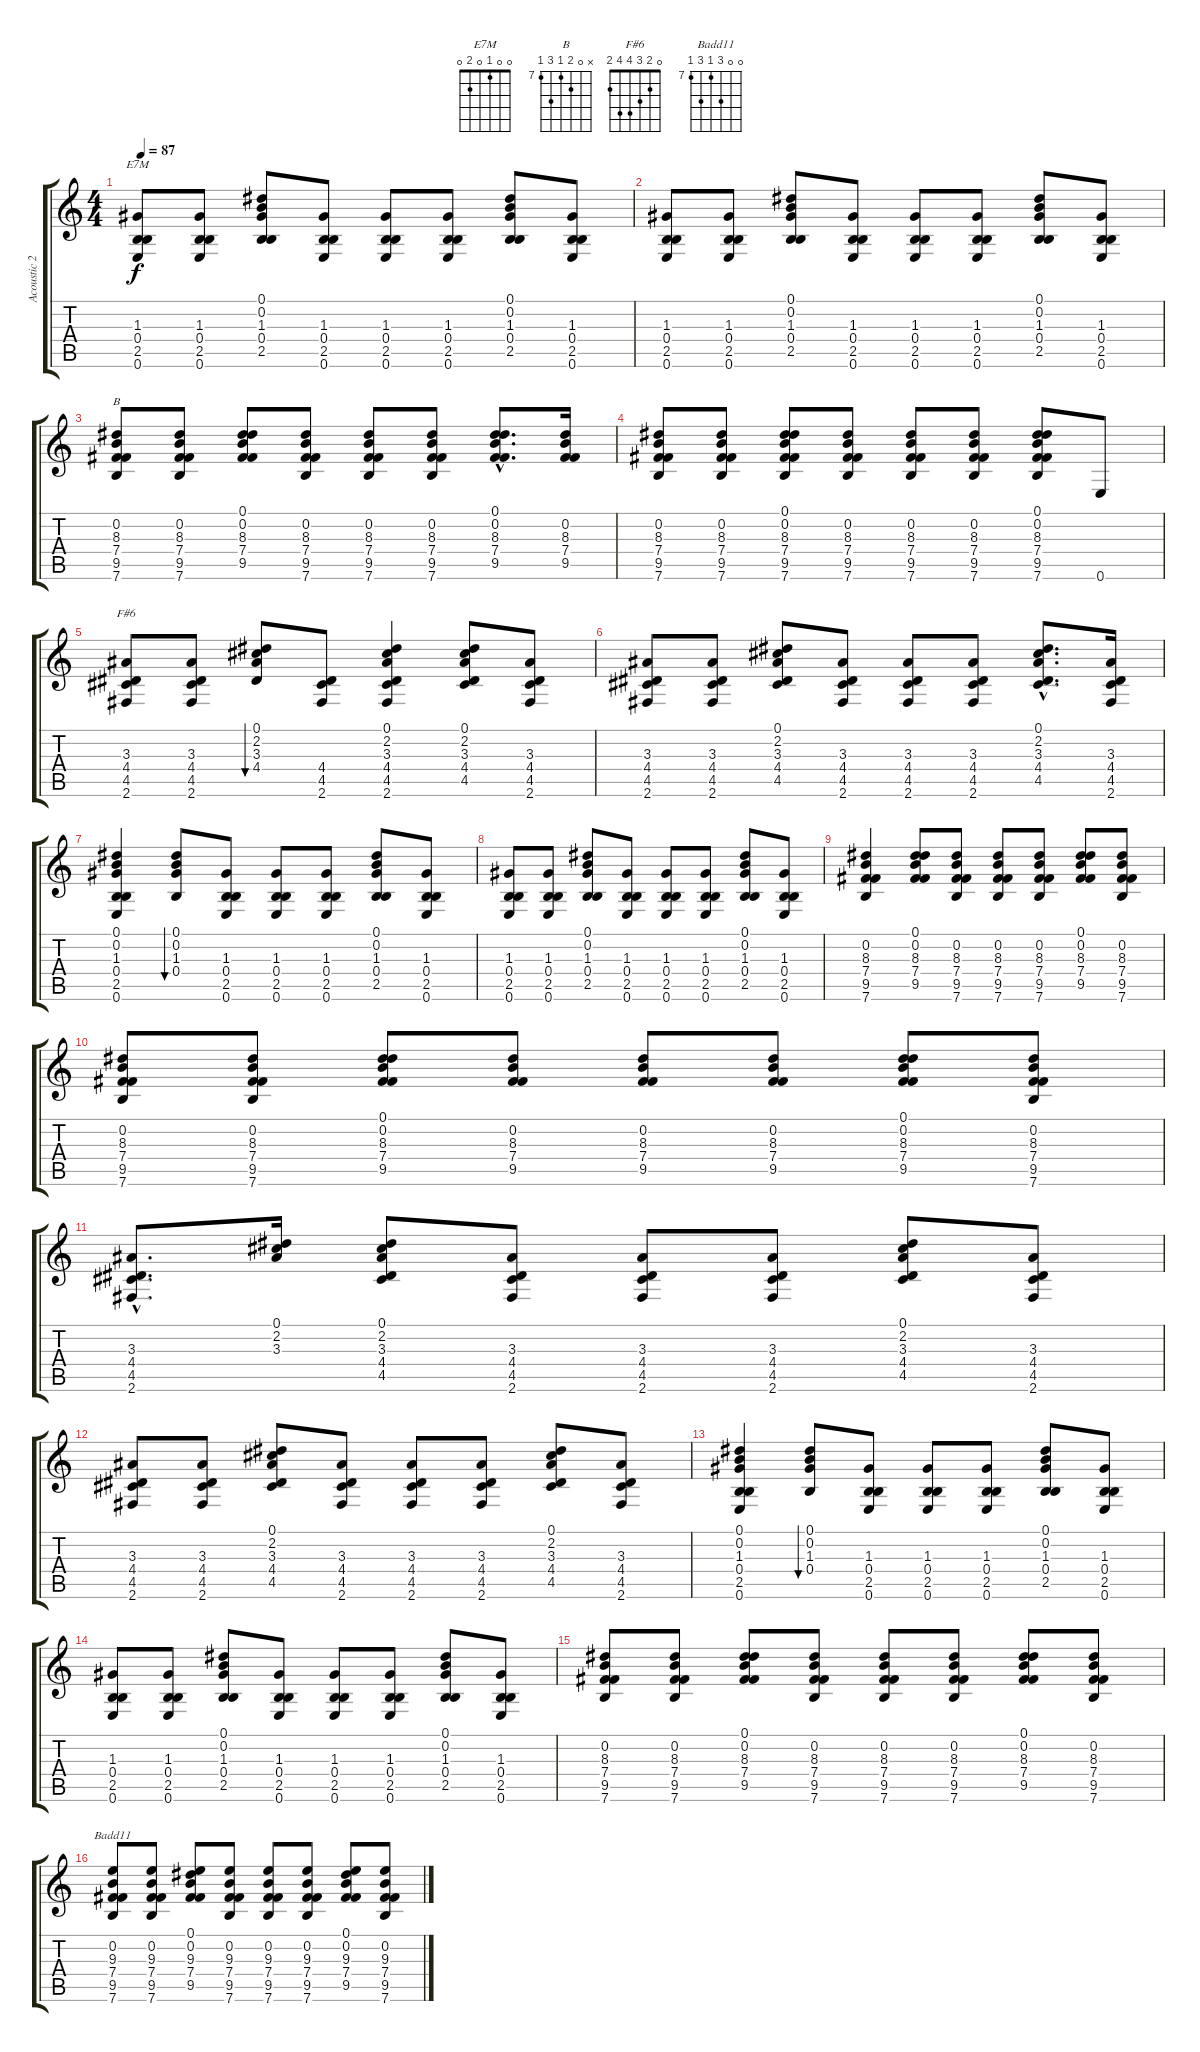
\track ("Acoustic 2" "Acoustic 2") {instrument acousticguitarnylon}
\staff {score tabs}
\tuning (Eb4 B3 G3 B2 A2 E2) {hide}
\chord ("E7M" 0 0 1 0 2 0)
\chord ("B" x 0 8 7 9 7) {firstfret 7}
\chord ("F#6" 0 2 3 4 4 2)
\chord ("Badd11" 0 0 9 7 9 7) {firstfret 7}
\ts (4 4)
\tempo 87
\clef g2
\ks c
(1.3 0.4 2.5 0.6).8{ch "E7M" dy f} (1.3 0.4 2.5 0.6).8 (0.1 0.2 1.3 0.4 2.5).8 (1.3 0.4 2.5 0.6).8 (1.3 0.4 2.5 0.6).8 (1.3 0.4 2.5 0.6).8 (0.1 0.2 1.3 0.4 2.5).8 (1.3 0.4 2.5 0.6).8 |
(1.3 0.4 2.5 0.6).8 (1.3 0.4 2.5 0.6).8 (0.1 0.2 1.3 0.4 2.5).8 (1.3 0.4 2.5 0.6).8 (1.3 0.4 2.5 0.6).8 (1.3 0.4 2.5 0.6).8 (0.1 0.2 1.3 0.4 2.5).8 (1.3 0.4 2.5 0.6).8 |
(0.2 8.3 7.4 9.5 7.6).8{ch "B" instrument acousticguitarnylon} (0.2 8.3 7.4 9.5 7.6).8 (0.1 0.2 8.3 7.4 9.5).8 (0.2 8.3 7.4 9.5 7.6).8 (0.2 8.3 7.4 9.5 7.6).8 (0.2 8.3 7.4 9.5 7.6).8 (0.1{hac} 0.2{hac} 8.3{hac} 7.4{hac} 9.5{hac}).8{d} (0.2 8.3 7.4 9.5).16 |
(0.2 8.3 7.4 9.5 7.6).8 (0.2 8.3 7.4 9.5 7.6).8 (0.1 0.2 8.3 7.4 9.5 7.6).8 (0.2 8.3 7.4 9.5 7.6).8 (0.2 8.3 7.4 9.5 7.6).8 (0.2 8.3 7.4 9.5 7.6).8 (0.1 0.2 8.3 7.4 9.5 7.6).8 0.6.8 |
(3.3 4.4 4.5 2.6).8{ch "F#6"} (3.3 4.4 4.5 2.6).8 (0.1 2.2 3.3 4.4).8{bu 120} (4.4 4.5 2.6).8 (0.1 2.2 3.3 4.4 4.5 2.6).4 (0.1 2.2 3.3 4.4 4.5).8 (3.3 4.4 4.5 2.6).8 |
(3.3 4.4 4.5 2.6).8 (3.3 4.4 4.5 2.6).8 (0.1 2.2 3.3 4.4 4.5).8 (3.3 4.4 4.5 2.6).8 (3.3 4.4 4.5 2.6).8 (3.3 4.4 4.5 2.6).8 (0.1{hac} 2.2{hac} 3.3{hac} 4.4{hac} 4.5{hac}).8{d} (3.3 4.4 4.5 2.6).16 |
(0.1 0.2 1.3 0.4 2.5 0.6).4 (0.1 0.2 1.3 0.4).8{bu 120} (1.3 0.4 2.5 0.6).8 (1.3 0.4 2.5 0.6).8 (1.3 0.4 2.5 0.6).8 (0.1 0.2 1.3 0.4 2.5).8 (1.3 0.4 2.5 0.6).8 |
(1.3 0.4 2.5 0.6).8 (1.3 0.4 2.5 0.6).8 (0.1 0.2 1.3 0.4 2.5).8 (1.3 0.4 2.5 0.6).8 (1.3 0.4 2.5 0.6).8 (1.3 0.4 2.5 0.6).8 (0.1 0.2 1.3 0.4 2.5).8 (1.3 0.4 2.5 0.6).8 |
(0.2 8.3 7.4 9.5 7.6).4{instrument acousticguitarnylon} (0.1 0.2 8.3 7.4 9.5).8 (0.2 8.3 7.4 9.5 7.6).8 (0.2 8.3 7.4 9.5 7.6).8 (0.2 8.3 7.4 9.5 7.6).8 (0.1 0.2 8.3 7.4 9.5).8 (0.2 8.3 7.4 9.5 7.6).8 |
(0.2 8.3 7.4 9.5 7.6).8 (0.2 8.3 7.4 9.5 7.6).8 (0.1 0.2 8.3 7.4 9.5).8 (0.2 8.3 7.4 9.5).8 (0.2 8.3 7.4 9.5).8 (0.2 8.3 7.4 9.5).8 (0.1 0.2 8.3 7.4 9.5).8 (0.2 8.3 7.4 9.5 7.6).8 |
(3.3{hac} 4.4{hac} 4.5{hac} 2.6{hac}).8{d} (0.1 2.2 3.3).16 (0.1 2.2 3.3 4.4 4.5).8 (3.3 4.4 4.5 2.6).8 (3.3 4.4 4.5 2.6).8 (3.3 4.4 4.5 2.6).8 (0.1 2.2 3.3 4.4 4.5).8 (3.3 4.4 4.5 2.6).8 |
(3.3 4.4 4.5 2.6).8 (3.3 4.4 4.5 2.6).8 (0.1 2.2 3.3 4.4 4.5).8 (3.3 4.4 4.5 2.6).8 (3.3 4.4 4.5 2.6).8 (3.3 4.4 4.5 2.6).8 (0.1 2.2 3.3 4.4 4.5).8 (3.3 4.4 4.5 2.6).8 |
(0.1 0.2 1.3 0.4 2.5 0.6).4 (0.1 0.2 1.3 0.4).8{bu 120} (1.3 0.4 2.5 0.6).8 (1.3 0.4 2.5 0.6).8 (1.3 0.4 2.5 0.6).8 (0.1 0.2 1.3 0.4 2.5).8 (1.3 0.4 2.5 0.6).8 |
(1.3 0.4 2.5 0.6).8 (1.3 0.4 2.5 0.6).8 (0.1 0.2 1.3 0.4 2.5).8 (1.3 0.4 2.5 0.6).8 (1.3 0.4 2.5 0.6).8 (1.3 0.4 2.5 0.6).8 (0.1 0.2 1.3 0.4 2.5).8 (1.3 0.4 2.5 0.6).8 |
(0.2 8.3 7.4 9.5 7.6).8 (0.2 8.3 7.4 9.5 7.6).8 (0.1 0.2 8.3 7.4 9.5).8 (0.2 8.3 7.4 9.5 7.6).8 (0.2 8.3 7.4 9.5 7.6).8 (0.2 8.3 7.4 9.5 7.6).8 (0.1 0.2 8.3 7.4 9.5).8 (0.2 8.3 7.4 9.5 7.6).8 |
(0.2 9.3 7.4 9.5 7.6).8{ch "Badd11"} (0.2 9.3 7.4 9.5 7.6).8 (0.1 0.2 9.3 7.4 9.5).8 (0.2 9.3 7.4 9.5 7.6).8 (0.2 9.3 7.4 9.5 7.6).8 (0.2 9.3 7.4 9.5 7.6).8 (0.1 0.2 9.3 7.4 9.5).8 (0.2 9.3 7.4 9.5 7.6).8
